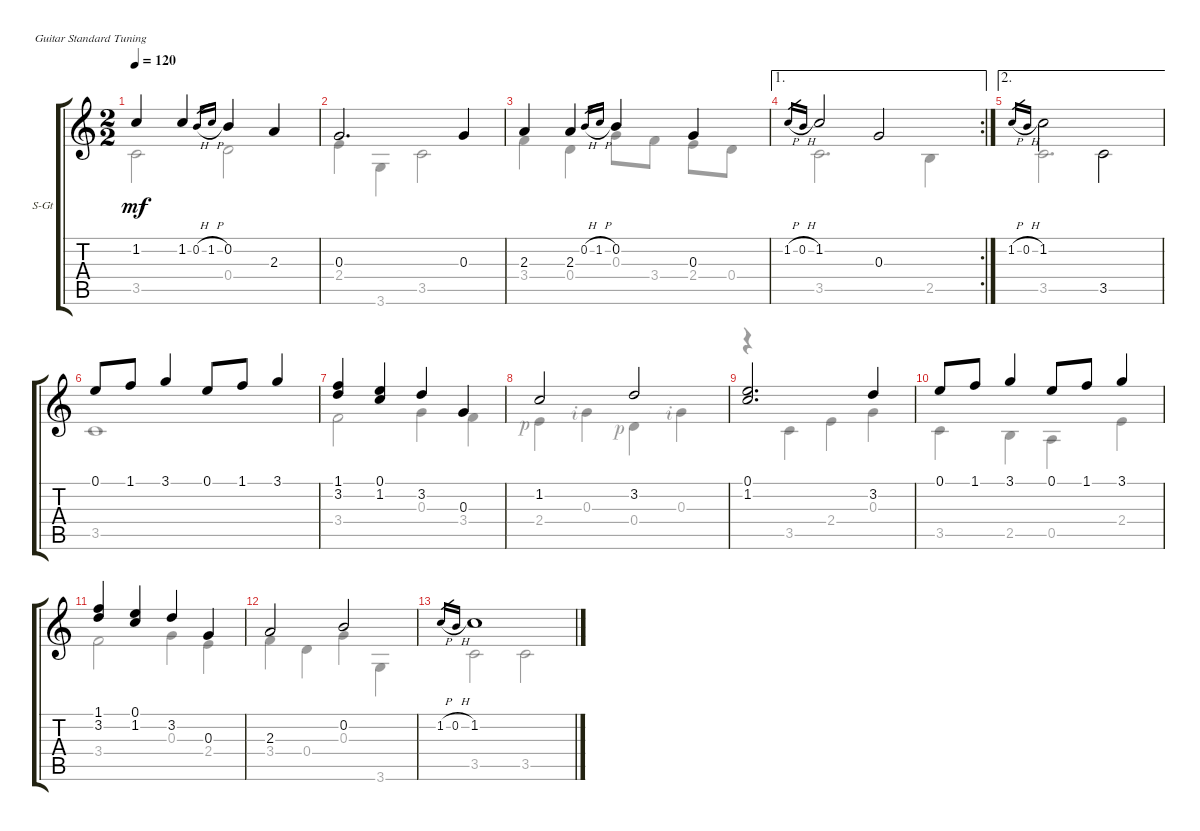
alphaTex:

\defaultSystemsLayout 4
\bracketExtendMode groupsimilarinstruments
\firstSystemTrackNameOrientation horizontal
\otherSystemsTrackNameOrientation horizontal
\track ("Steel Guitar" "S-Gt") {instrument acousticguitarsteel}
\staff {score tabs}
\tuning (E4 B3 G3 D3 A2 E2)
\voice
\ts (2 2)
\tempo 120
\clef g2
\ks c
1.2.4{dy mf instrument acousticguitarsteel} 1.2.4 0.2{h}.16{gr} 1.2{h}.16{gr} 0.2.4 2.3.4 |
0.3.2{d} 0.3.4 |
2.3.4 2.3.4 0.2{h}.16{gr} 1.2{h}.16{gr} 0.2.4 0.3.4 |
\ae 1
\rc 2
1.2{h}.16{gr} 0.2{h}.16{gr} 1.2.2 0.3.2 |
\ae 2
1.2{h}.16{gr} 0.2{h}.16{gr} 1.2.2 3.5.2{beam invert} |
0.1.8 1.1.8 3.1.4 0.1.8 1.1.8 3.1.4 |
(1.1 3.2).4 (1.2 0.1).4 3.2.4 0.3.4 |
1.2.2 3.2.2 |
(0.1 1.2).2{d} 3.2.4 |
0.1.8 1.1.8 3.1.4 0.1.8 1.1.8 3.1.4 |
(1.1 3.2).4 (0.1 1.2).4 3.2.4 0.3.4 |
2.3.2 0.2.2 |
1.2{h}.16{gr} 0.2{h}.16{gr} 1.2.1
\voice
\clef g2
\ottava regular
\simile none
\ks c
3.5.2{dy mf} 0.4.2 |
2.4.4 3.6.4 3.5.2 |
3.4.4 0.4.4 0.3.8 3.4.8 2.4.8 0.4.8 |
3.5.2{d} 2.5.4 |
3.5.2{d} |
3.5.1 |
3.4.2 0.3.4 3.4.4 |
2.4{rf 1}.4 0.3{rf 2}.4 0.4{rf 1}.4 0.3{rf 2}.4 |
r.4 3.5.4 2.4.4 0.3.4 |
3.5.4 2.5.4 0.5.4 2.4.4 |
3.4.2 0.3.4 2.4.4 |
3.4.4 0.4.4 0.3.4 3.6.4 |
3.5.2 3.5.2
